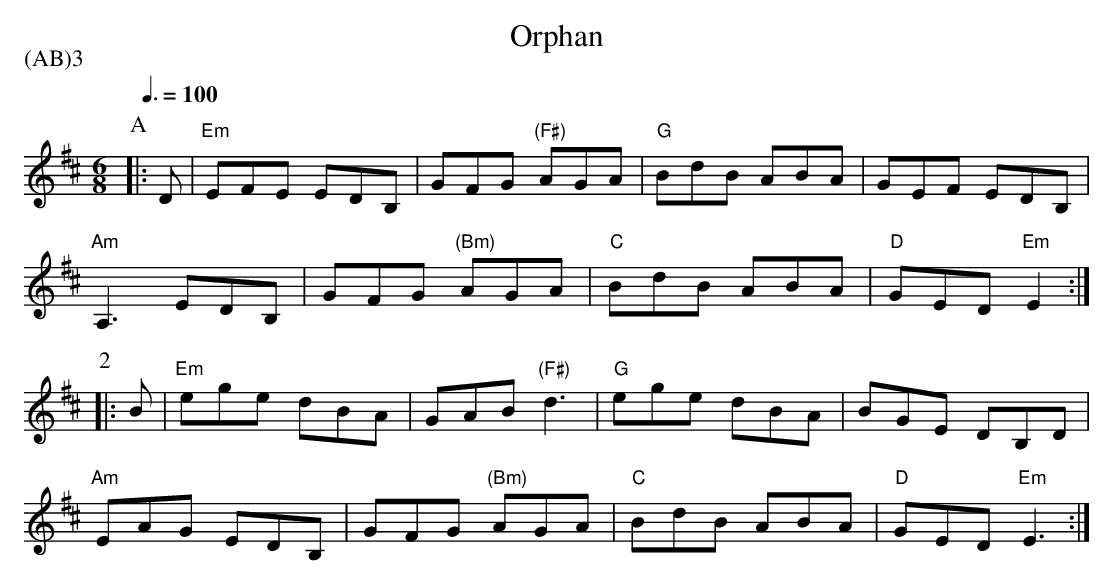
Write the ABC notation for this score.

X:1
T:Orphan
P:(AB)3
M:6/8
L:1/8
Q:3/8=100
K: Edor
[P:A]|:d,|"Em"EFE EDB,|GFG "(F#)"AGA|"G"BdB ABA|GEF EDB,|
"Am"A,3 EDB,|GFG "(Bm)"AGA|"C"BdB ABA |"D" 1 GED "Em"E2:|
[P:2]|:B|"Em"ege dBA|GAB "(F#)"d3|"G"ege dBA|BGE DB,D|
"Am"EAG EDB,|GFG "(Bm)"AGA|"C"BdB ABA|"D"GED "Em"E3:|
